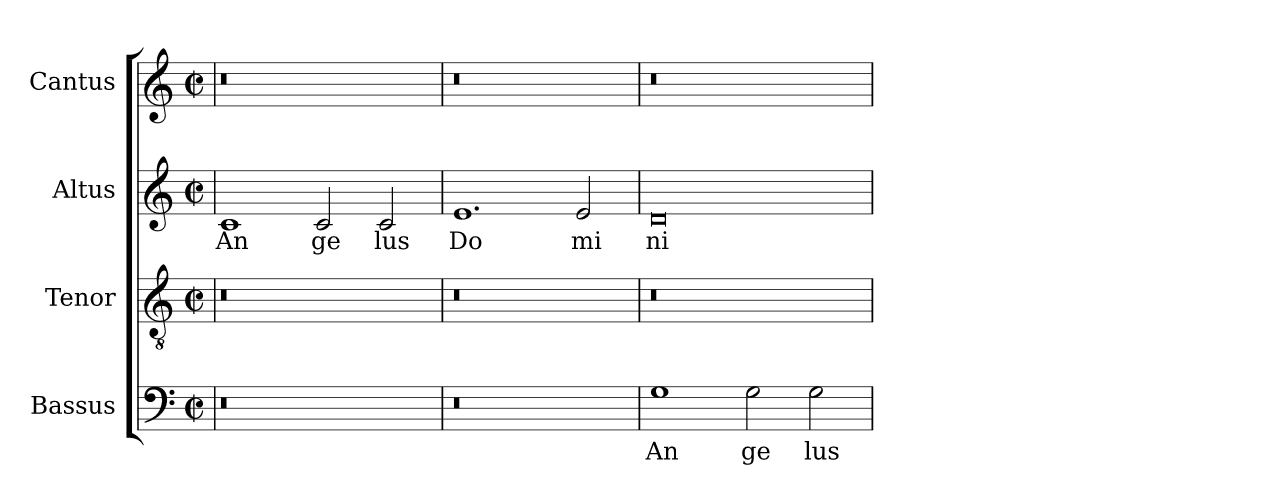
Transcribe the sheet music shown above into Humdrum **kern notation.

**kern	**text	**kern	**kern	**text	**kern
*part4	*part4	*part3	*part2	*part2	*part1
*staff4	*staff4	*staff3	*staff2	*staff2	*staff1
*I"Bassus	*	*I"Tenor	*I"Altus	*	*I"Cantus
!!LO:PB:g=z
*stria5	*	*stria5	*stria5	*	*stria5
*clefF4	*	*clefGv2	*clefG2	*	*clefG2
*M2/2	*	*M2/2	*M2/2	*	*M2/2
*met(c|)	*	*met(c|)	*met(c|)	*	*met(c|)
=1	=1!	=1	=1	=1!	=1!
!	!	!	!	!LO:LY:b:cj	!
0r	.	0r	1c	An	0r
!	!	!	!	!LO:LY:b:cj	!
.	.	.	2c/	ge	.
!	!	!	!	!LO:LY:b:cj	!
.	.	.	2c/	lus	.
=2	=2	=2	=2	=2	=2
!	!	!	!	!LO:LY:b:cj	!
0r	.	0r	1.e	Do	0r
!	!	!	!	!LO:LY:b:cj	!
.	.	.	2e/	mi	.
=3	=3	=3	=3	=3	=3
!	!LO:LY:b:cj	!	!	!LO:LY:b:cj	!
1G	An	0r	0d	ni	0r
!	!LO:LY:b:cj	!	!	!	!
2G\	ge	.	.	.	.
!	!LO:LY:b:cj	!	!	!	!
2G\	lus	.	.	.	.
=	=	=	=	=	=
*-	*-	*-	*-	*-	*-
